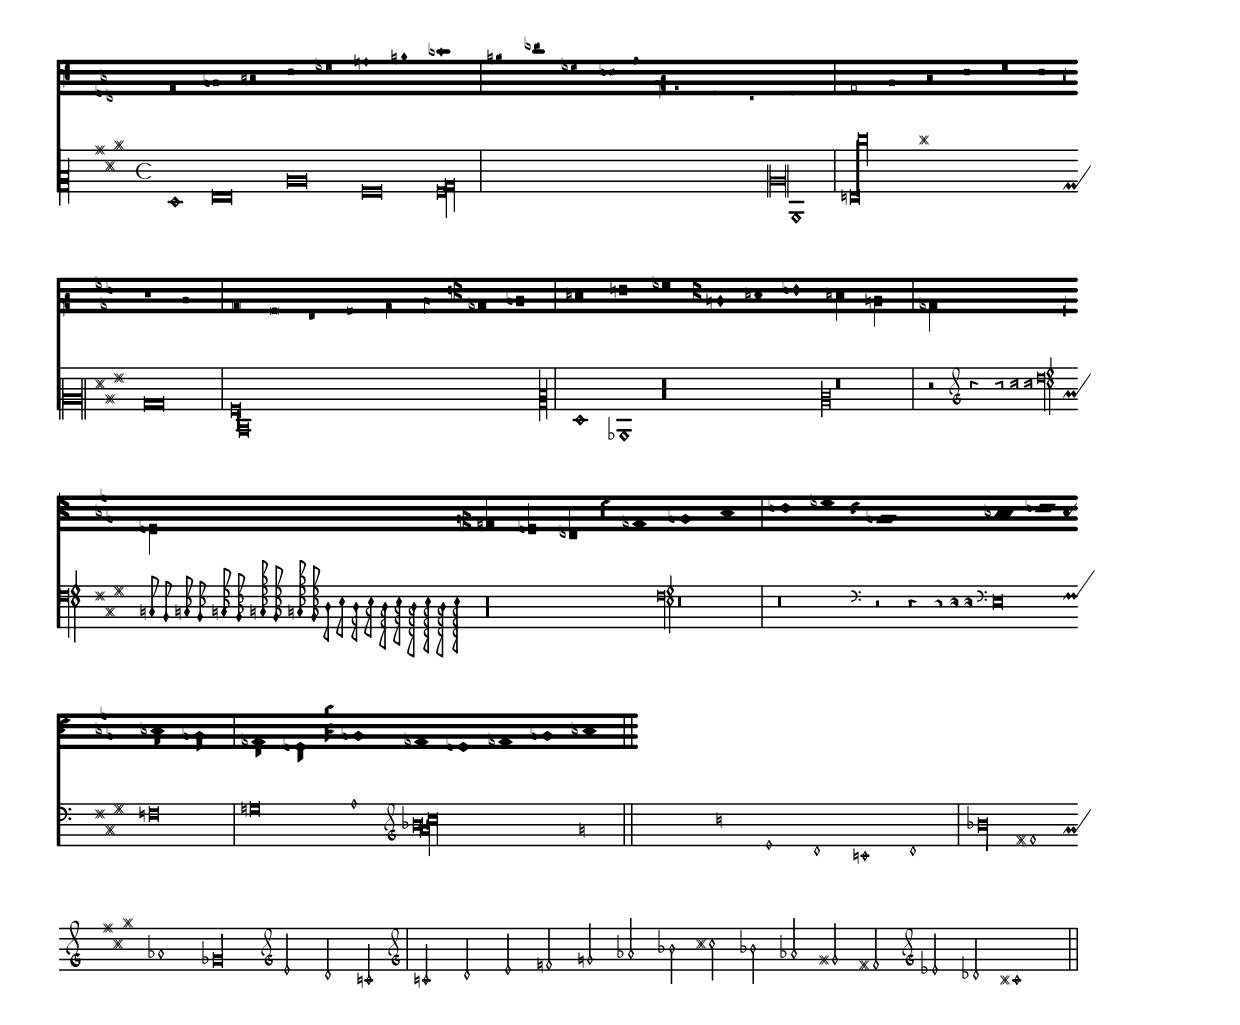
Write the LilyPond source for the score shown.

%% Do not edit this file; it is automatically
%% generated from LSR http://lsr.dsi.unimi.it
%% This file is in the public domain.
\version "2.13.29"

\header {
  lsrtags = "ancient-notation"

%% Translation of GIT committish: 0b55335aeca1de539bf1125b717e0c21bb6fa31b
  texidoces = "
Aquí se muestran muchos de (¿o quizá todos?) los símbolos que
están contemplados por la capacidad de LilyPond para la música
antigua.
"

  doctitlees = "Tipografía de música antigua"

%% Translation of GIT committish: 9a65042d49324f2e3dff18c4b0858def81232eea
  texidocfr ="
Voici comment graver la plupart, sinon tous les symboles que
LilyPond prend en charge en matière de musique ancienne.

"
  doctitlefr = "Gravure de musique ancienne"

  texidoc = "
Shown here are many (all?) of the symbols that are included in
LilyPond's support for ancient notation.



"
  doctitle = "Ancient fonts"
} % begin verbatim

upperStaff = \new VaticanaStaff = "upperStaff" <<
  \context VaticanaVoice <<
    \transpose c c {

      \override NoteHead #'style = #'vaticana.punctum
      \key es \major
      \clef "vaticana-fa2"
      c1 des e f ges

      \override NoteHead #'style = #'vaticana.inclinatum
      a! b ces'
      \bar "|"
      % \break % 1 (8*1)

      \override NoteHead #'style = #'vaticana.quilisma
      b! des'! ges! fes!
      \breathe
      \clef "vaticana-fa1"
      \override NoteHead #'style = #'vaticana.plica
      es d
      \override NoteHead #'style = #'vaticana.reverse.plica
      c d
      \bar "|"
      % \break %2 (8*1)

      \override NoteHead #'style = #'vaticana.punctum.cavum
      es f
      \override NoteHead #'style = #'vaticana.lpes
      g as
      \override NoteHead #'style = #'vaticana.upes
      bes as
      \override NoteHead #'style = #'vaticana.vupes
      g f
      \override NoteHead #'style = #'vaticana.linea.punctum
      \once \override Staff.BarLine #'bar-size = #2.0 \bar "|"
      % \break % 3 (8*1)

      es d
      \override NoteHead #'style = #'vaticana.epiphonus
      c d
      \override NoteHead #'style = #'vaticana.cephalicus
      es f

      \override Staff.KeySignature #'glyph-name-alist = #alteration-medicaea-glyph-name-alist
      \override Staff.Accidental #'glyph-name-alist = #alteration-medicaea-glyph-name-alist
      \override Staff.Custos #'style = #'medicaea
      \override NoteHead #'style = #'medicaea.punctum
      \clef "medicaea-fa2"
      ces des
      \bar "|"
      % \break % 4 (8*1)

      e! f! ges
      \clef "medicaea-do2"
      \override NoteHead #'style = #'medicaea.inclinatum
      a! b! ces'
      \override NoteHead #'style = #'medicaea.virga
      b! a!
      \bar "|"
      % \break % 5 (8*1)

      ges fes
      \clef "medicaea-fa1"
      \override NoteHead #'style = #'medicaea.rvirga
      e des ces

      \override Staff.KeySignature #'glyph-name-alist = #alteration-hufnagel-glyph-name-alist
      \override Staff.Accidental #'glyph-name-alist = #alteration-hufnagel-glyph-name-alist
      \override Staff.Custos #'style = #'hufnagel
      \override NoteHead #'style = #'hufnagel.punctum
      \clef "hufnagel-fa2"
      ces des es
      \bar "|"
      % \break % 6 (8*1)

      fes ges
      \clef "hufnagel-do2"
      \override NoteHead #'style = #'hufnagel.lpes
      as! bes! ces'
      \override NoteHead #'style = #'hufnagel.virga
      bes! as!
      \bar "|"
      % \break % 7 (8*1)

      ges! fes!
      \clef "hufnagel-do-fa"
      \override NoteHead #'style = #'hufnagel.punctum
      es! des ces des! es! fes!
      \bar "||"
      % \break % 8 (8*1)

      s32*1
      % \break % 12 (32*1)
    }
  >>
>>

lowerStaff = \new MensuralStaff = "lowerStaff" <<
  \context MensuralVoice <<
    \transpose c c {

      \key a \major
      cis'1 d'\breve gis'\breve e'\breve \[ e'\longa fis'\longa \]
      \set Staff.forceClef = ##t
      \clef "neomensural-c2"
      cis1
      \bar "|"
      % \break % 2 (16*1)

      \[ g\breve dis''\longa \]
      b\breve \[ a\longa d\longa \]
      \clef "petrucci-c2"
      % \break % 4 (16*1)

      fis1 ces1
      \clef "petrucci-c2"
      r\longa
      \set Staff.forceClef = ##t
      \clef "mensural-c2"
      r\breve
      \bar "|"
      % \break % 5 (8*1)

      r2
      \clef "mensural-g"
      r4 r8 r16 r16
      \override NoteHead #'style = #'mensural
      \override Rest #'style = #'mensural
      \clef "petrucci-f"
      c8 b, c16 b, c32 b, c64 b, c64 b,
      d8 e d16 e d32 e d64 e d64 e
      r\longa
      \set Staff.forceClef = ##t
      \clef "petrucci-f"
      r\breve
      \bar "|"
      % \break % 6 (8*1)

      r\breve
      \clef "mensural-f"
      r2 r4 r8 r16 r16

      \set Staff.forceClef = ##t
      \clef "mensural-f"
      e\breve f g a1
      \clef "mensural-g"
      % \break % 7 (8*1)

      \[ bes'!\longa a'!\longa c''!\longa \]
      e'1 d' c' d' \bar "|"
      \bar "|"
      % \break % 9 (16*1)

      bes'!\longa fis'!1 as'!1 ges'!\longa % lig
      \set Staff.forceClef = ##t
      \clef "mensural-g"
      e'2 d' c' \bar "|"
      % \break % 11 (16*1)

      \set Staff.forceClef = ##t
      \clef "petrucci-g"
      c'2 d' e' f'
      \clef "petrucci-g"
      g' as'! bes'! cis''!
      bes'! as'! gis'! fis'!
      \set Staff.forceClef = ##t
      \clef "mensural-g"
      es'! des'! cis'!1 \bar "||"
      % \break % 12 (8*1)
    }
  >>
>>

\paper {
  line-thickness = #(/ staff-space 5.0)
}

\score {
  <<
    \upperStaff
    \lowerStaff
  >>
  \layout {
    indent = 0.0
    line-width = 17.25\cm
    \context {
      \Score
      timing = ##f
    }
    \context {
      \MensuralVoice
      \override NoteHead #'style = #'neomensural
      \override Rest #'style = #'neomensural
      \override Stem #'flag-style = #'mensural
      \override Stem #'thickness = #1.0
    }
    \context {
      \MensuralStaff
      \revert  BarLine #'transparent
      \override KeySignature #'glyph-name-alist = #alteration-mensural-glyph-name-alist
      clefGlyph = #"clefs.petrucci.c2"
    }
    \context {
      \VaticanaStaff
      \revert  BarLine #'transparent
      \override StaffSymbol #'thickness = #2.0
      \override KeySignature #'glyph-name-alist = #alteration-vaticana-glyph-name-alist
      \override Custos #'neutral-position = #4
    }
  }
}

